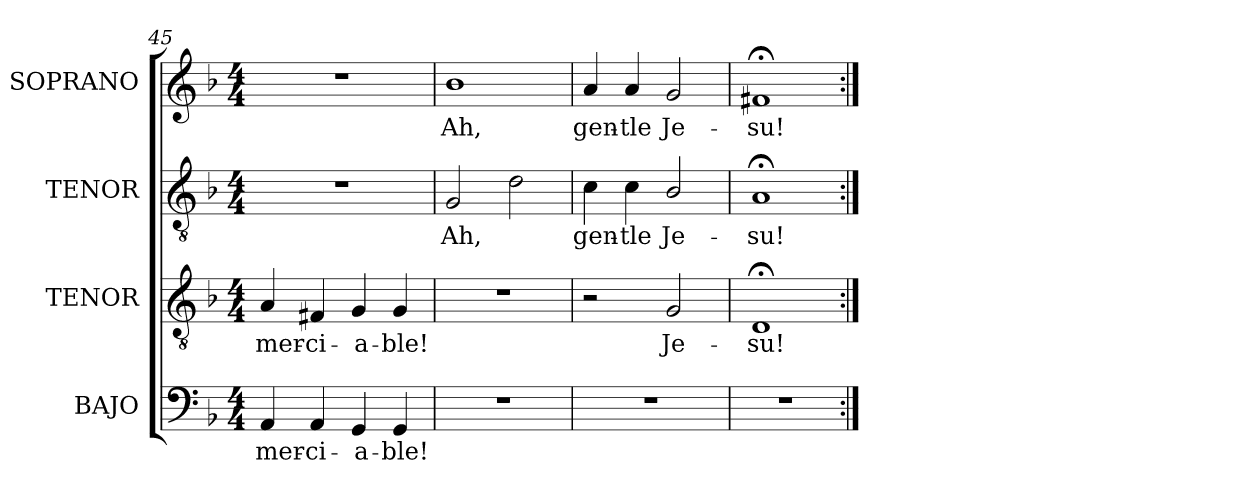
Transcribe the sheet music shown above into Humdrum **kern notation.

**kern	**text	**kern	**text	**kern	**text	**kern	**text
*part4	*part4	*part3	*part3	*part2	*part2	*part1	*part1
*staff4	*staff4	*staff3	*staff3	*staff2	*staff2	*staff1	*staff1
*I"BAJO	*	*I"TENOR	*	*I"TENOR	*	*I"SOPRANO	*
*I'B.	*	*I'T.	*	*I'T.	*	*I'S.	*
*clefF4	*	*clefGv2	*	*clefGv2	*	*clefG2	*
*	*	*ITrd7c12	*	*ITrd7c12	*	*	*
*k[b-]	*	*k[b-]	*	*k[b-]	*	*k[b-]	*
*F:	*	*F:	*	*F:	*	*F:	*
*M4/4	*	*M4/4	*	*M4/4	*	*M4/4	*
=45	=45	=45	=45	=45	=45	=45	=45
!	!LO:LY:b:color=#000000	!	!	!	!	!	!
!	!	!	!LO:LY:b:color=#000000	!	!	!	!
4AAi/	mer-	4AAi/	mer-	1r	.	1r	.
!	!LO:LY:b:color=#000000	!	!	!	!	!	!
!	!	!	!LO:LY:b:color=#000000	!	!	!	!
4AAi/	-ci-	4FF#Xi/	-ci-	.	.	.	.
!	!LO:LY:b:color=#000000	!	!	!	!	!	!
!	!	!	!LO:LY:b:color=#000000	!	!	!	!
4GGi/	-a-	4GGi/	-a-	.	.	.	.
!	!LO:LY:b:color=#000000	!	!	!	!	!	!
!	!	!	!LO:LY:b:color=#000000	!	!	!	!
4GGi/	-ble!	4GGi/	-ble!	.	.	.	.
=46	=46	=46	=46	=46	=46	=46	=46
!	!	!	!	!	!LO:LY:b:color=#000000	!	!
!	!	!	!	!	!	!	!LO:LY:b:color=#000000
1r	.	1r	.	2GGi/	Ah,	1b-i	Ah,
.	.	.	.	2Di\	.	.	.
=47	=47	=47	=47	=47	=47	=47	=47
!	!	!	!	!	!LO:LY:b:color=#000000	!	!
!	!	!	!	!	!	!	!LO:LY:b:color=#000000
1r	.	2r	.	4Ci\	gen-	4ai/	gen-
!	!	!	!	!	!LO:LY:b:color=#000000	!	!
!	!	!	!	!	!	!	!LO:LY:b:color=#000000
.	.	.	.	4Ci\	-tle	4ai/	-tle
!	!	!	!LO:LY:b:color=#000000	!	!	!	!
!	!	!	!	!	!LO:LY:b:color=#000000	!	!
!	!	!	!	!	!	!	!LO:LY:b:color=#000000
.	.	2GGi/	Je-	2BB-i/	Je-	2gi/	Je-
=48	=48	=48	=48	=48	=48	=48	=48
!	!	!	!LO:LY:b:color=#000000	!	!	!	!
!	!	!	!	!	!LO:LY:b:color=#000000	!	!
!	!	!	!	!	!	!	!LO:LY:b:color=#000000
1r	.	1DD;i	-su!	1AA;i	-su!	1f#X;i	-su!
=:|!	=:|!	=:|!	=:|!	=:|!	=:|!	=:|!	=:|!
*-	*-	*-	*-	*-	*-	*-	*-
